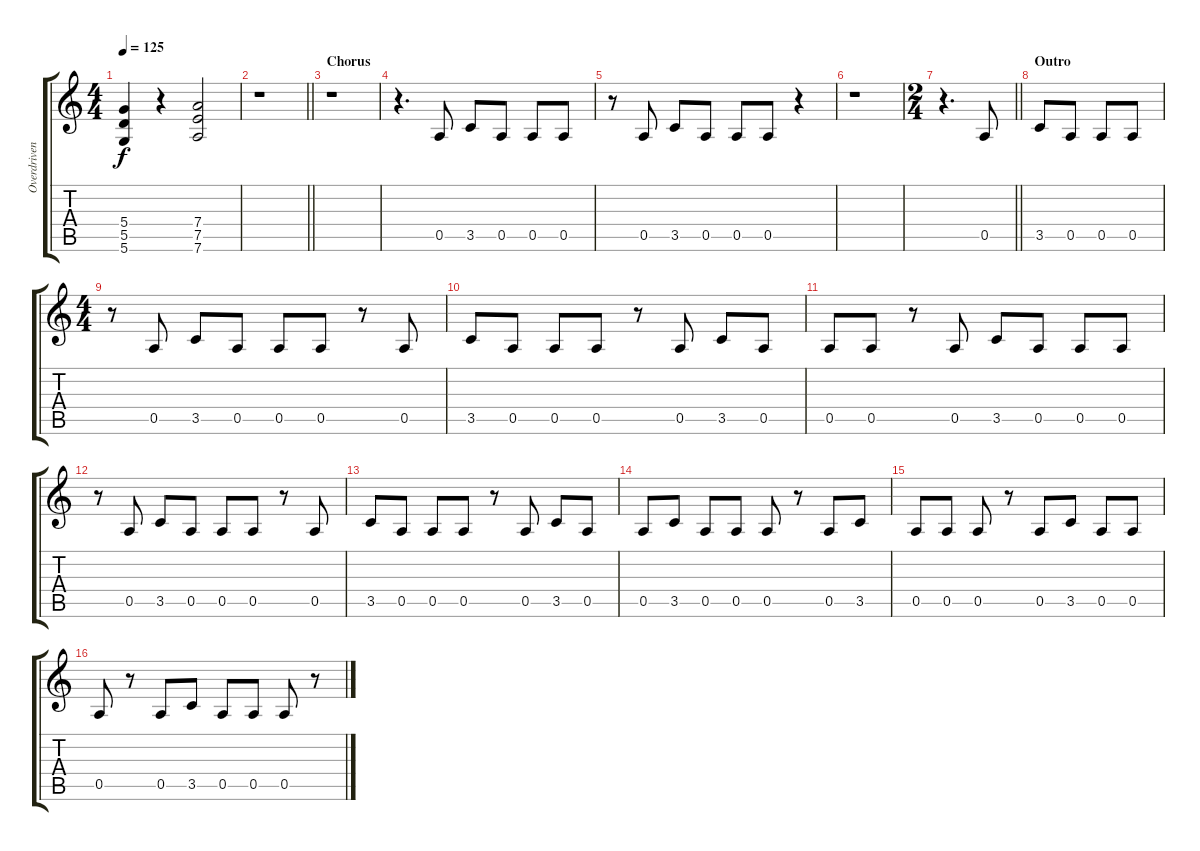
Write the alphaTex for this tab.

\track ("Overdriven Guitar" "Overdriven") {instrument overdrivenguitar}
\staff {score tabs}
\tuning (E4 B3 G3 D3 A2 D2) {hide}
\ts (4 4)
\tempo 125
\clef g2
\ks c
(5.4{t} 5.5{t} 5.6{t}).4{dy f} r.4 (7.4 7.5 7.6).2 |
\barLineRight lightlight
r.1 |
\section ("" "Chorus")
r.1 |
r.4{d} 0.5.8 3.5.8 0.5.8 0.5.8 0.5.8 |
r.8 0.5.8 3.5.8 0.5.8 0.5.8 0.5.8 r.4 |
r.1 |
\ts (2 4)
\barLineRight lightlight
r.4{d} 0.5.8 |
\section ("" "Outro")
3.5.8 0.5.8 0.5.8 0.5.8 |
\ts (4 4)
r.8 0.5.8 3.5.8 0.5.8 0.5.8 0.5.8 r.8 0.5.8 |
3.5.8 0.5.8 0.5.8 0.5.8 r.8 0.5.8 3.5.8 0.5.8 |
0.5.8 0.5.8 r.8 0.5.8 3.5.8 0.5.8 0.5.8 0.5.8 |
r.8 0.5.8 3.5.8 0.5.8 0.5.8 0.5.8 r.8 0.5.8 |
3.5.8 0.5.8 0.5.8 0.5.8 r.8 0.5.8 3.5.8 0.5.8 |
0.5.8 3.5.8 0.5.8 0.5.8 0.5.8 r.8 0.5.8 3.5.8 |
0.5.8 0.5.8 0.5.8 r.8 0.5.8 3.5.8 0.5.8 0.5.8 |
0.5.8 r.8 0.5.8 3.5.8 0.5.8 0.5.8 0.5.8 r.8
